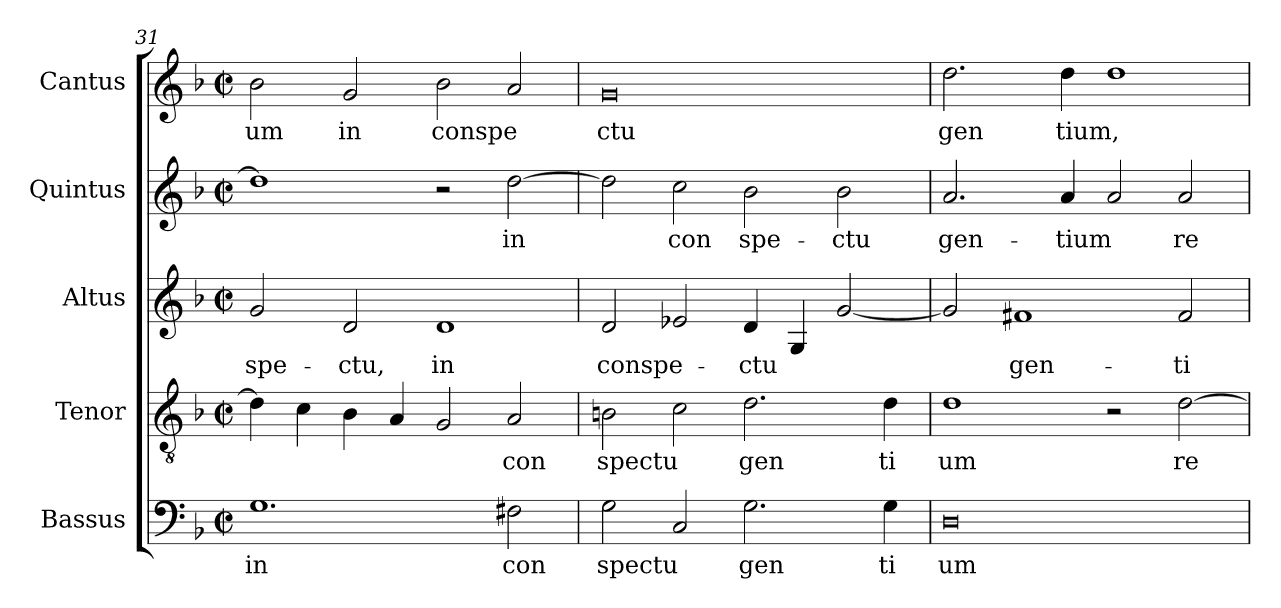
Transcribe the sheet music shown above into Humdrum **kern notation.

**kern	**text	**kern	**text	**kern	**text	**kern	**text	**kern	**text
*part5	*part5	*part4	*part4	*part3	*part3	*part2	*part2	*part1	*part1
*staff5	*staff5	*staff4	*staff4	*staff3	*staff3	*staff2	*staff2	*staff1	*staff1
*I"Bassus	*	*I"Tenor	*	*I"Altus	*	*I"Quintus	*	*I"Cantus	*
*clefF4	*	*clefGv2	*	*clefG2	*	*clefG2	*	*clefG2	*
*k[b-]	*	*k[b-]	*	*k[b-]	*	*k[b-]	*	*k[b-]	*
*F:	*	*F:	*	*F:	*	*F:	*	*F:	*
*M2/2	*	*M2/2	*	*M2/2	*	*M2/2	*	*M2/2	*
*met(c|)	*	*met(c|)	*	*met(c|)	*	*met(c|)	*	*met(c|)	*
=31	=31	=31	=31	=31	=31	=31	=31	=31	=31
!	!LO:LY:b:cj	!	!	!	!LO:LY:b:cj	!	!	!	!LO:LY:b:cj
1.G	in	4d\]	.	2g/	-spe-	1dd]	.	2b-\	um
.	.	4c\	.	.	.	.	.	.	.
!	!	!	!	!	!LO:LY:b:cj	!	!	!	!LO:LY:b:cj
.	.	4B-\	.	2d/	-ctu,	.	.	2g/	in
.	.	4A/	.	.	.	.	.	.	.
!	!	!	!	!	!LO:LY:b:cj	!	!	!	!LO:LY:b
.	.	2G/	.	1d	in	2r	.	2b-\	conspe
!	!LO:LY:b:cj	!	!LO:LY:b:cj	!	!	!	!LO:LY:b:cj	!	!
2F#X\	con	2A/	con	.	.	[>2dd\	in	2a/	.
=32	=32	=32	=32	=32	=32	=32	=32	=32	=32
!	!LO:LY:b	!	!LO:LY:b	!	!LO:LY:b:cj	!	!	!	!LO:LY:b:cj
2G\	spectu	2Bn\	spectu	2d/	conspe-	2dd\]	.	0g	ctu
!	!	!	!	!	!	!	!LO:LY:b:cj	!	!
2C/	.	2c\	.	2e-X/	.	2cc\	con	.	.
!	!LO:LY:b:cj	!	!LO:LY:b:cj	!	!LO:LY:b	!	!LO:LY:b:cj	!	!
2.G\	gen	2.d\	gen	4d/	-ctu	2b-\	spe-	.	.
.	.	.	.	4G/	.	.	.	.	.
!	!	!	!	!	!	!	!LO:LY:b:cj	!	!
.	.	.	.	[<2g/	.	2b-\	-ctu	.	.
!	!LO:LY:b:cj	!	!LO:LY:b:cj	!	!	!	!	!	!
4G\	ti	4d\	ti	.	.	.	.	.	.
=33	=33	=33	=33	=33	=33	=33	=33	=33	=33
!	!LO:LY:b:cj	!	!LO:LY:b:cj	!	!	!	!LO:LY:b:cj	!	!LO:LY:b:cj
0D	um	1d	um	2g/]	.	2.a/	gen-	2.dd\	gen
!	!	!	!	!	!LO:LY:b:cj	!	!	!	!
.	.	.	.	1f#X	gen-	.	.	.	.
!	!	!	!	!	!	!	!LO:LY:b	!	!LO:LY:b
.	.	.	.	.	.	4a/	-tium	4dd\	tium,
.	.	2r	.	.	.	2a/	.	1dd	.
!	!	!	!LO:LY:b:cj	!	!LO:LY:b:cj	!	!LO:LY:b:cj	!	!
.	.	[>2d\	re	2f#/	-ti-	2a/	re-	.	.
=	=	=	=	=	=	=	=	=	=
*-	*-	*-	*-	*-	*-	*-	*-	*-	*-
